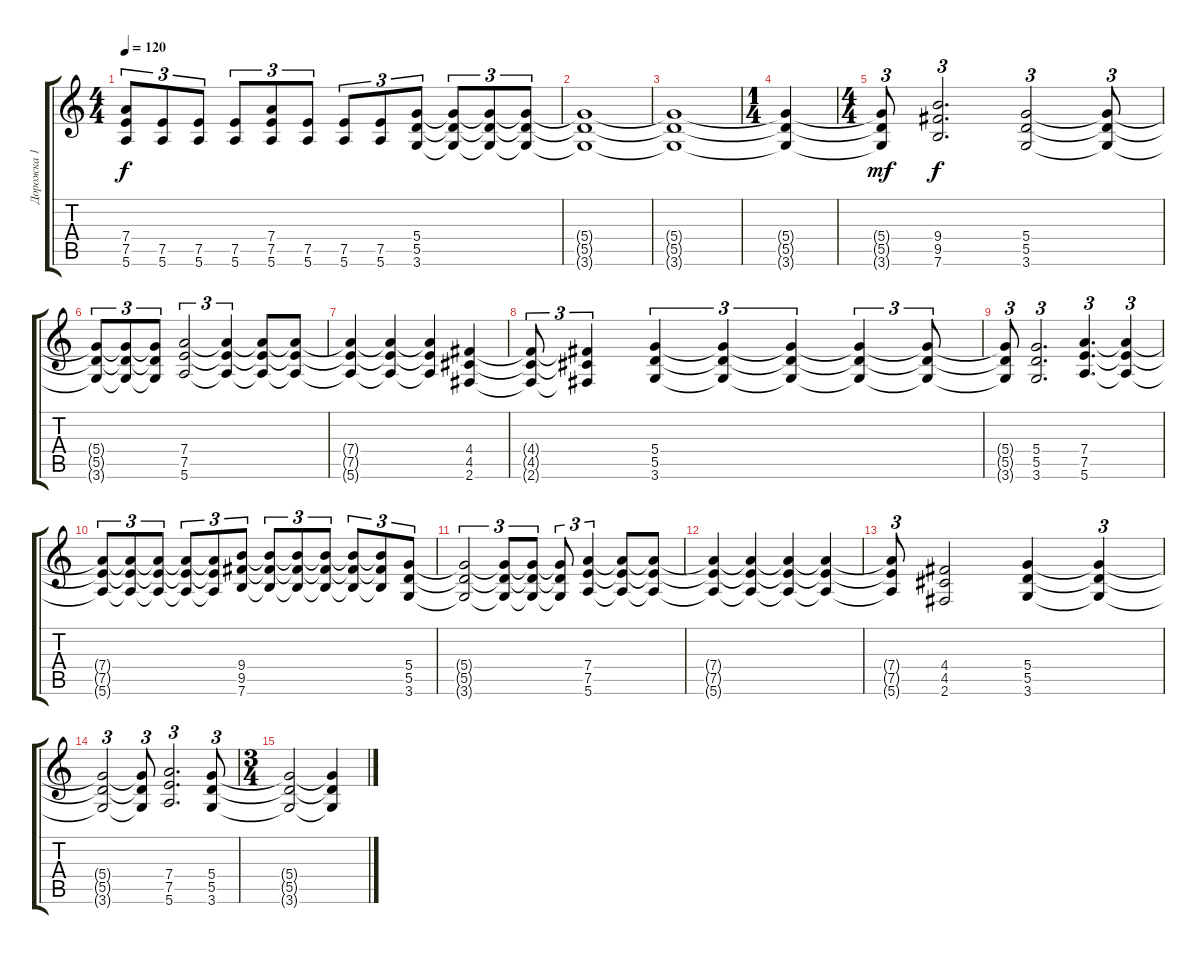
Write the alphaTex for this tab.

\track ("Дорожка 1" "Дорожка 1") {instrument electricguitarjazz}
\staff {score tabs}
\tuning (E4 B3 G3 D3 A2 E2) {hide}
\ts (4 4)
\tempo 120
\clef g2
\ks c
(7.4{t} 7.5{t} 5.6{t}).8{tu (3 2) dy f} (7.5 5.6).8{tu (3 2)} (7.5 5.6).8{tu (3 2)} (7.5 5.6).8{tu (3 2)} (7.4 7.5 5.6).8{tu (3 2)} (7.5 5.6).8{tu (3 2)} (7.5 5.6).8{tu (3 2)} (7.5 5.6).8{tu (3 2)} (5.4 5.5 3.6).8{tu (3 2)} (5.4{t} 5.5{t} 3.6{t}).8{tu (3 2)} (5.4{t} 5.5{t} 3.6{t}).8{tu (3 2)} (5.4{t} 5.5{t} 3.6{t}).8{tu (3 2)} |
(5.4{t} 5.5{t} 3.6{t}).1 |
(5.4{t} 5.5{t} 3.6{t}).1 |
\ts (1 4)
(5.4{t} 5.5{t} 3.6{t}).4 |
\ts (4 4)
(5.4{t} 5.5{t} 3.6{t}).8{tu (3 2) dy mf} (9.4 9.5 7.6).2{d tu (3 2) dy f} (5.4 5.5 3.6).2{tu (3 2)} (5.4{t} 5.5{t} 3.6{t}).8{tu (3 2)} |
(5.4{t} 5.5{t} 3.6{t}).8{tu (3 2)} (5.4{t} 5.5{t} 3.6{t}).8{tu (3 2)} (5.4{t} 5.5{t} 3.6{t}).8{tu (3 2)} (7.4 7.5 5.6).2{tu (3 2)} (7.4{t} 7.5{t} 5.6{t}).4{tu (3 2)} (7.4{t} 7.5{t} 5.6{t}).8 (7.4{t} 7.5{t} 5.6{t}).8 |
(7.4{t} 7.5{t} 5.6{t}).4 (7.4{t} 7.5{t} 5.6{t}).4 (7.4{t} 7.5{t} 5.6{t}).4 (4.4 4.5 2.6).4 |
(4.4{t} 4.5{t} 2.6{t}).8{tu (3 2)} (4.4{t} 4.5{t} 2.6{t}).4{tu (3 2)} (5.4 5.5 3.6).4{tu (3 2)} (5.4{t} 5.5{t} 3.6{t}).4{tu (3 2)} (5.4{t} 5.5{t} 3.6{t}).4{tu (3 2)} (5.4{t} 5.5{t} 3.6{t}).4{tu (3 2)} (5.4{t} 5.5{t} 3.6{t}).8{tu (3 2)} |
(5.4{t} 5.5{t} 3.6{t}).8{tu (3 2)} (5.4 5.5 3.6).2{d tu (3 2)} (7.4 7.5 5.6).4{d tu (3 2)} (7.4{t} 7.5{t} 5.6{t}).4{tu (3 2)} |
(7.4{t} 7.5{t} 5.6{t}).8{tu (3 2)} (7.4{t} 7.5{t} 5.6{t}).8{tu (3 2)} (7.4{t} 7.5{t} 5.6{t}).8{tu (3 2)} (7.4{t} 7.5{t} 5.6{t}).8{tu (3 2)} (7.4{t} 7.5{t} 5.6{t}).8{tu (3 2)} (9.4 9.5 7.6).8{tu (3 2)} (9.4{t} 9.5{t} 7.6{t}).8{tu (3 2)} (9.4{t} 9.5{t} 7.6{t}).8{tu (3 2)} (9.4{t} 9.5{t} 7.6{t}).8{tu (3 2)} (9.4{t} 9.5{t} 7.6{t}).8{tu (3 2)} (9.4{t} 9.5{t} 7.6{t}).8{tu (3 2)} (5.4 5.5 3.6).8{tu (3 2)} |
(5.4{t} 5.5{t} 3.6{t}).2{tu (3 2)} (5.4{t} 5.5{t} 3.6{t}).8{tu (3 2)} (5.4{t} 5.5{t} 3.6{t}).8{tu (3 2)} (5.4{t} 5.5{t} 3.6{t}).8{tu (3 2)} (7.4 7.5 5.6).4{tu (3 2)} (7.4{t} 7.5{t} 5.6{t}).8 (7.4{t} 7.5{t} 5.6{t}).8 |
(7.4{t} 7.5{t} 5.6{t}).4 (7.4{t} 7.5{t} 5.6{t}).4 (7.4{t} 7.5{t} 5.6{t}).4 (7.4{t} 7.5{t} 5.6{t}).4 |
(7.4{t} 7.5{t} 5.6{t}).8{tu (3 2)} (4.4 4.5 2.6).2 (5.4 5.5 3.6).4 (5.4{t} 5.5{t} 3.6{t}).4{tu (3 2)} |
(5.4{t} 5.5{t} 3.6{t}).2{tu (3 2)} (5.4{t} 5.5{t} 3.6{t}).8{tu (3 2)} (7.4 7.5 5.6).2{d tu (3 2)} (5.4 5.5 3.6).8{tu (3 2)} |
\ts (3 4)
(5.4{t} 5.5{t} 3.6{t}).2 (5.4{t} 5.5{t} 3.6{t}).4
